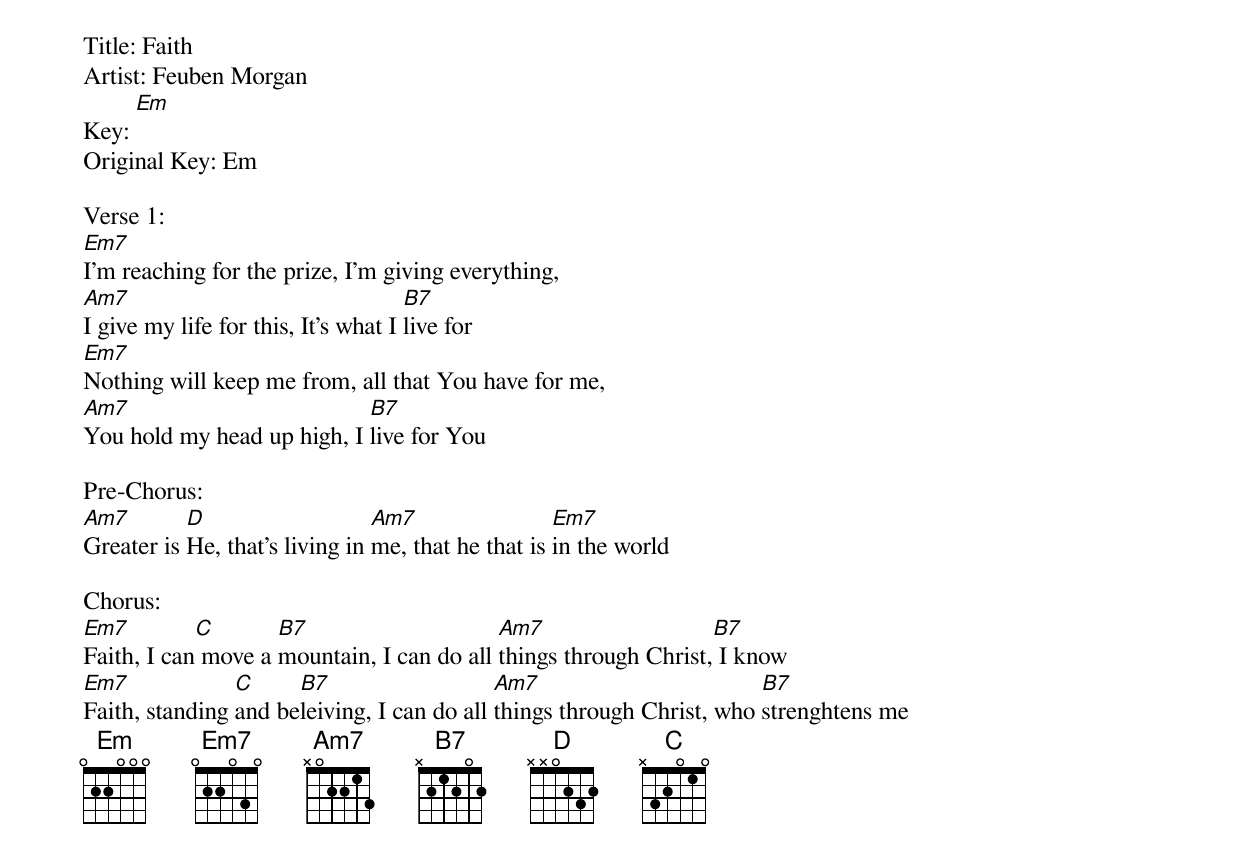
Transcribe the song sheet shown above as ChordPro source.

Title: Faith
Artist: Feuben Morgan
Key: [Em]
Original Key: Em

Verse 1:
[Em7]I'm reaching for the prize, I'm giving everything,
[Am7]I give my life for this, It's what I [B7]live for
[Em7]Nothing will keep me from, all that You have for me,
[Am7]You hold my head up high, I [B7]live for You

Pre-Chorus:
[Am7]Greater is [D]He, that's living in [Am7]me, that he that is [Em7]in the world

Chorus:
[Em7]Faith, I can[C] move a [B7]mountain, I can do all [Am7]things through Christ,[B7] I know
[Em7]Faith, standing [C]and be[B7]leiving, I can do all [Am7]things through Christ, who [B7]strenghtens me
